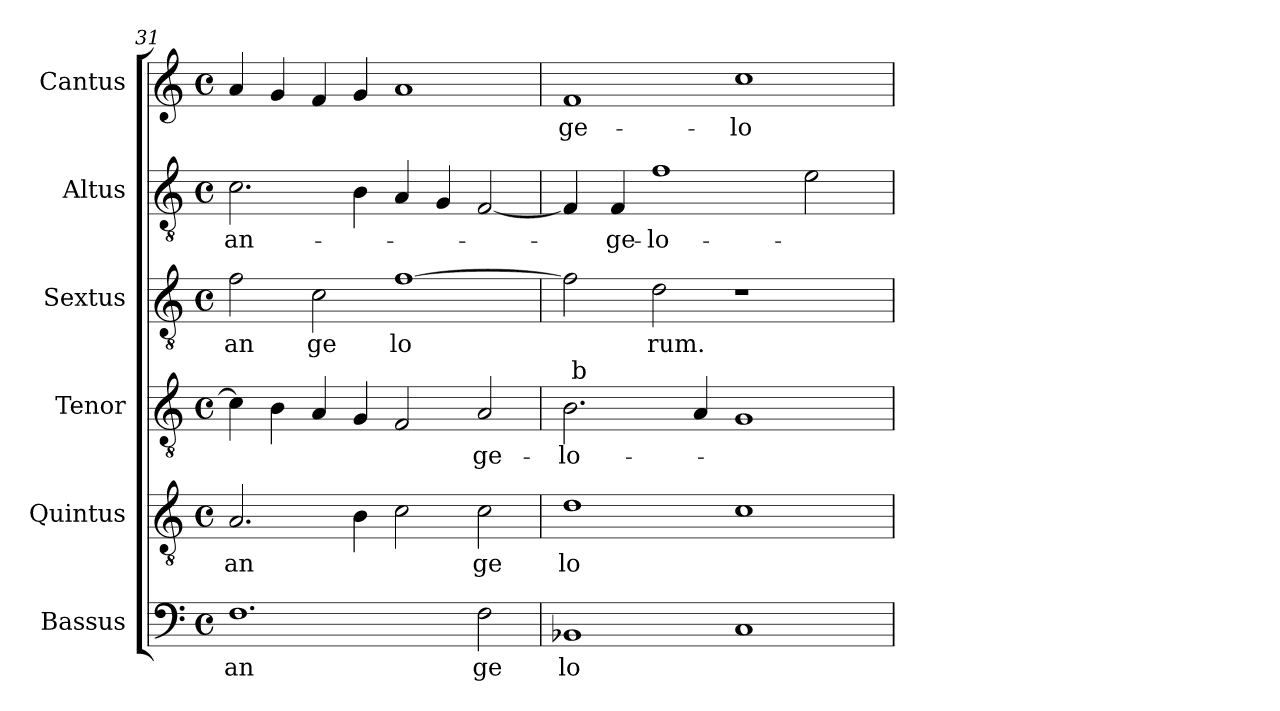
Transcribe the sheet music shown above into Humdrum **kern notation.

**kern	**text	**kern	**text	**kern	**text	**kern	**text	**kern	**text	**kern	**text
*part6	*part6	*part5	*part5	*part4	*part4	*part3	*part3	*part2	*part2	*part1	*part1
*staff6	*staff6	*staff5	*staff5	*staff4	*staff4	*staff3	*staff3	*staff2	*staff2	*staff1	*staff1
*I"Bassus	*	*I"Quintus	*	*I"Tenor	*	*I"Sextus	*	*I"Altus	*	*I"Cantus	*
*clefF4	*	*clefGv2	*	*clefGv2	*	*clefGv2	*	*clefGv2	*	*clefG2	*
*M4/4	*	*M4/4	*	*M4/4	*	*M4/4	*	*M4/4	*	*M4/4	*
*met(c)	*	*met(c)	*	*met(c)	*	*met(c)	*	*met(c)	*	*met(c)	*
=31	=31	=31	=31	=31	=31	=31	=31	=31	=31	=31	=31
!	!LO:LY:b:cj	!	!LO:LY:b:cj	!	!	!	!LO:LY:b:cj	!	!LO:LY:b:cj	!	!
1.F	an	2.A/	an	4c\]	.	2f\	an	2.c\	an-	4a/	.
.	.	.	.	4B\	.	.	.	.	.	4g/	.
!	!	!	!	!	!	!	!LO:LY:b:cj	!	!	!	!
.	.	.	.	4A/	.	2c\	ge	.	.	4f/	.
.	.	4B\	.	4G/	.	.	.	4B\	.	4g/	.
!	!	!	!	!	!	!	!LO:LY:b:cj	!	!	!	!
.	.	2c\	.	2F/	.	[>1f	lo	4A/	.	1a	.
.	.	.	.	.	.	.	.	4G/	.	.	.
!	!LO:LY:b:cj	!	!LO:LY:b:cj	!	!LO:LY:b:cj	!	!	!	!	!	!
2F\	ge	2c\	ge	2A/	-ge-	.	.	[<2F/	.	.	.
=32	=32	=32	=32	=32	=32	=32	=32	=32	=32	=32	=32
!	!LO:LY:b:cj	!	!LO:LY:b:cj	!	!LO:LY:b:cj	!	!	!	!	!	!LO:LY:b:cj
*	*	*	*	*^	*	*	*	*	*	*	*
1BB-X	lo	1d	lo	2.B\	64ryy	-lo-	2f\]	.	4F/]	.	1f	-ge-
!	!	!	!	!	!LO:TX:a:t=b	!	!	!	!	!	!	!
.	.	.	.	.	1ryy	.	.	.	.	.	.	.
!	!	!	!	!	!	!	!	!	!	!LO:LY:b:cj	!	!
.	.	.	.	.	.	.	.	.	4F/	-ge-	.	.
!	!	!	!	!	!	!	!	!LO:LY:b:cj	!	!LO:LY:b:cj	!	!
.	.	.	.	.	.	.	2d\	rum.	1f	-lo-	.	.
.	.	.	.	4A/	.	.	.	.	.	.	.	.
!	!	!	!	!	!	!	!	!	!	!	!	!LO:LY:b:cj
1C	.	1c	.	1G	.	.	1r	.	.	.	1cc	-lo-
.	.	.	.	.	2ryy	.	.	.	.	.	.	.
.	.	.	.	.	.	.	.	.	2e\	.	.	.
.	.	.	.	.	4ryy	.	.	.	.	.	.	.
.	.	.	.	.	8...ryy	.	.	.	.	.	.	.
*	*	*	*	*v	*v	*	*	*	*	*	*	*
=	=	=	=	=	=	=	=	=	=	=	=
*-	*-	*-	*-	*-	*-	*-	*-	*-	*-	*-	*-
